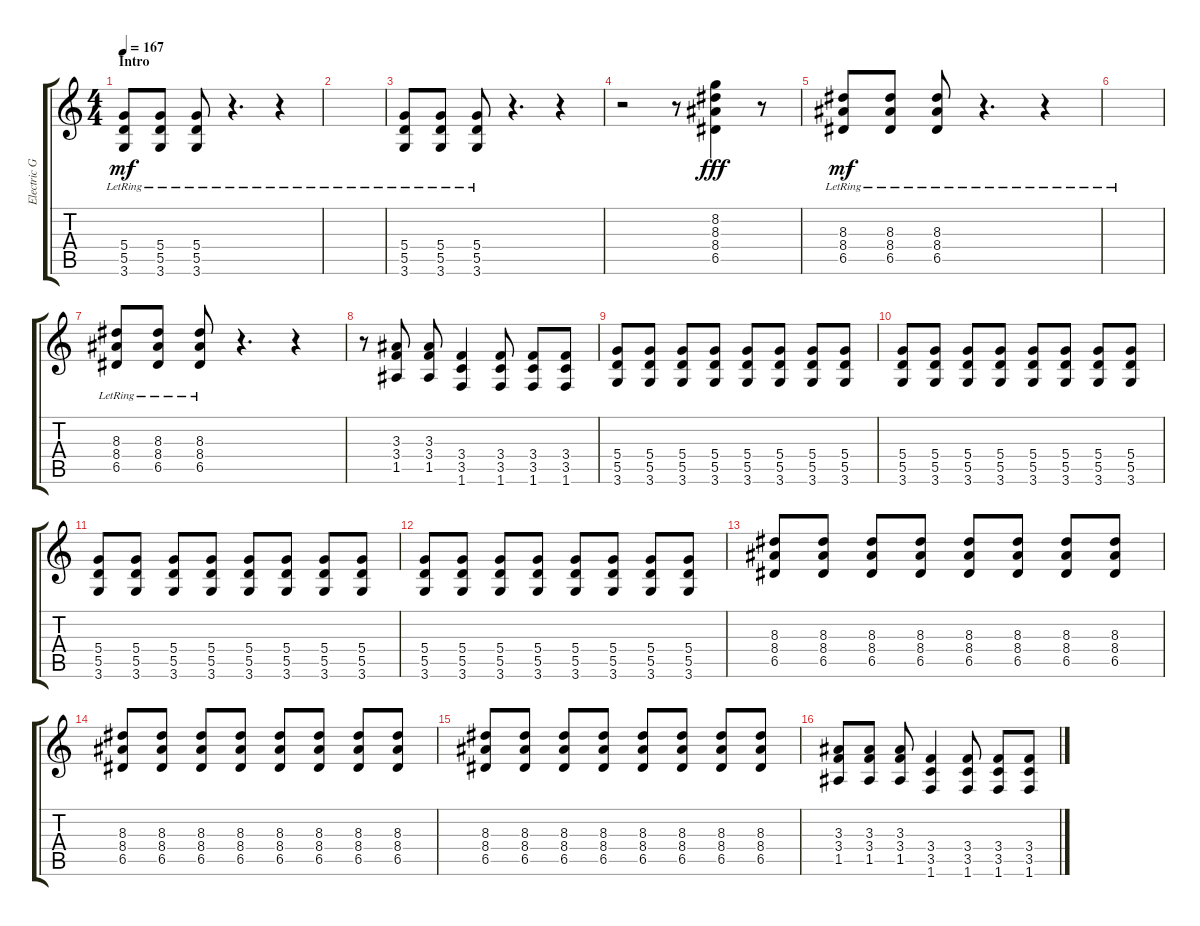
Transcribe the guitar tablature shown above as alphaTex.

\track ("Electric Guitar" "Electric G") {instrument overdrivenguitar}
\staff {score tabs}
\tuning (E4 B3 G3 D3 A2 E2) {hide}
\ts (4 4)
\section ("" "Intro")
\tempo 167
\clef g2
\ks c
(5.4{lr} 5.5{lr} 3.6{lr}).8{dy mf instrument overdrivenguitar} (5.4{lr} 5.5{lr} 3.6{lr}).8 (5.4{lr} 5.5{lr} 3.6{lr}).8 r.4{d} r.4 |
|
(5.4{lr} 5.5{lr} 3.6{lr}).8 (5.4{lr} 5.5{lr} 3.6{lr}).8 (5.4{lr} 5.5{lr} 3.6{lr}).8 r.4{d} r.4 |
r.2 r.8 (8.2 8.3 8.4 6.5).4{dy fff} r.8 |
(8.3{lr} 8.4{lr} 6.5{lr}).8{dy mf} (8.3{lr} 8.4{lr} 6.5{lr}).8 (8.3{lr} 8.4{lr} 6.5{lr}).8 r.4{d} r.4 |
|
(8.3{lr} 8.4{lr} 6.5{lr}).8 (8.3{lr} 8.4{lr} 6.5{lr}).8 (8.3{lr} 8.4{lr} 6.5{lr}).8 r.4{d} r.4 |
r.8 (3.3 3.4 1.5).8 (3.3 3.4 1.5).8 (3.4 3.5 1.6).4 (3.4 3.5 1.6).8 (3.4 3.5 1.6).8 (3.4 3.5 1.6).8 |
(5.4 5.5 3.6).8 (5.4 5.5 3.6).8 (5.4 5.5 3.6).8 (5.4 5.5 3.6).8 (5.4 5.5 3.6).8 (5.4 5.5 3.6).8 (5.4 5.5 3.6).8 (5.4 5.5 3.6).8 |
(5.4 5.5 3.6).8 (5.4 5.5 3.6).8 (5.4 5.5 3.6).8 (5.4 5.5 3.6).8 (5.4 5.5 3.6).8 (5.4 5.5 3.6).8 (5.4 5.5 3.6).8 (5.4 5.5 3.6).8 |
(5.4 5.5 3.6).8 (5.4 5.5 3.6).8 (5.4 5.5 3.6).8 (5.4 5.5 3.6).8 (5.4 5.5 3.6).8 (5.4 5.5 3.6).8 (5.4 5.5 3.6).8 (5.4 5.5 3.6).8 |
(5.4 5.5 3.6).8 (5.4 5.5 3.6).8 (5.4 5.5 3.6).8 (5.4 5.5 3.6).8 (5.4 5.5 3.6).8 (5.4 5.5 3.6).8 (5.4 5.5 3.6).8 (5.4 5.5 3.6).8 |
(8.3 8.4 6.5).8 (8.3 8.4 6.5).8 (8.3 8.4 6.5).8 (8.3 8.4 6.5).8 (8.3 8.4 6.5).8 (8.3 8.4 6.5).8 (8.3 8.4 6.5).8 (8.3 8.4 6.5).8 |
(8.3 8.4 6.5).8 (8.3 8.4 6.5).8 (8.3 8.4 6.5).8 (8.3 8.4 6.5).8 (8.3 8.4 6.5).8 (8.3 8.4 6.5).8 (8.3 8.4 6.5).8 (8.3 8.4 6.5).8 |
(8.3 8.4 6.5).8 (8.3 8.4 6.5).8 (8.3 8.4 6.5).8 (8.3 8.4 6.5).8 (8.3 8.4 6.5).8 (8.3 8.4 6.5).8 (8.3 8.4 6.5).8 (8.3 8.4 6.5).8 |
(3.3 3.4 1.5).8 (3.3 3.4 1.5).8 (3.3 3.4 1.5).8 (3.4 3.5 1.6).4 (3.4 3.5 1.6).8 (3.4 3.5 1.6).8 (3.4 3.5 1.6).8
